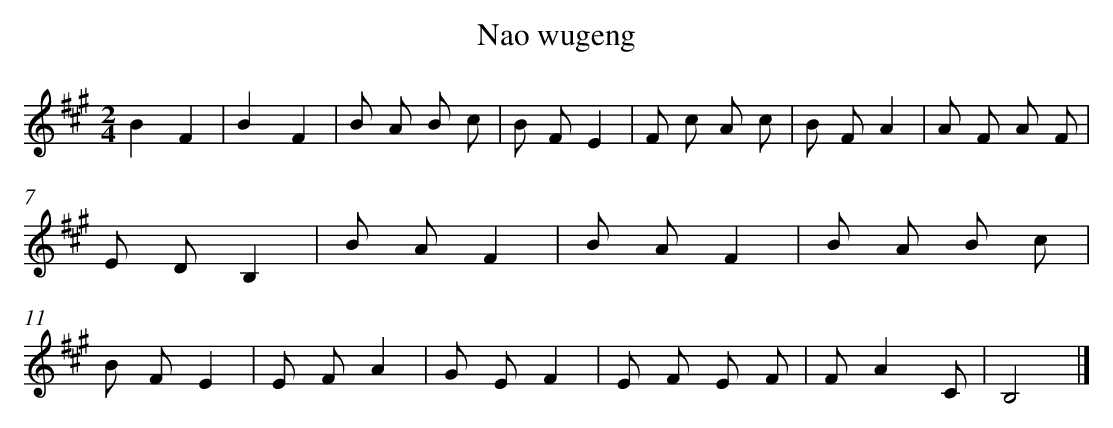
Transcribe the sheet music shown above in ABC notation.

X:1
T: Nao wugeng
L: 1/8
M: 2/4
K: A
B2F2 [I:setbarnb 1]|
B2F2 |
B A B c |
B FE2 |
F c A c |
B FA2 |
A F A F |
E DB,2 |
B AF2 |
B AF2 |
B A B c |
B FE2 |
E FA2 |
G EF2 |
E F E F |
FA2C |
B,4 |]
